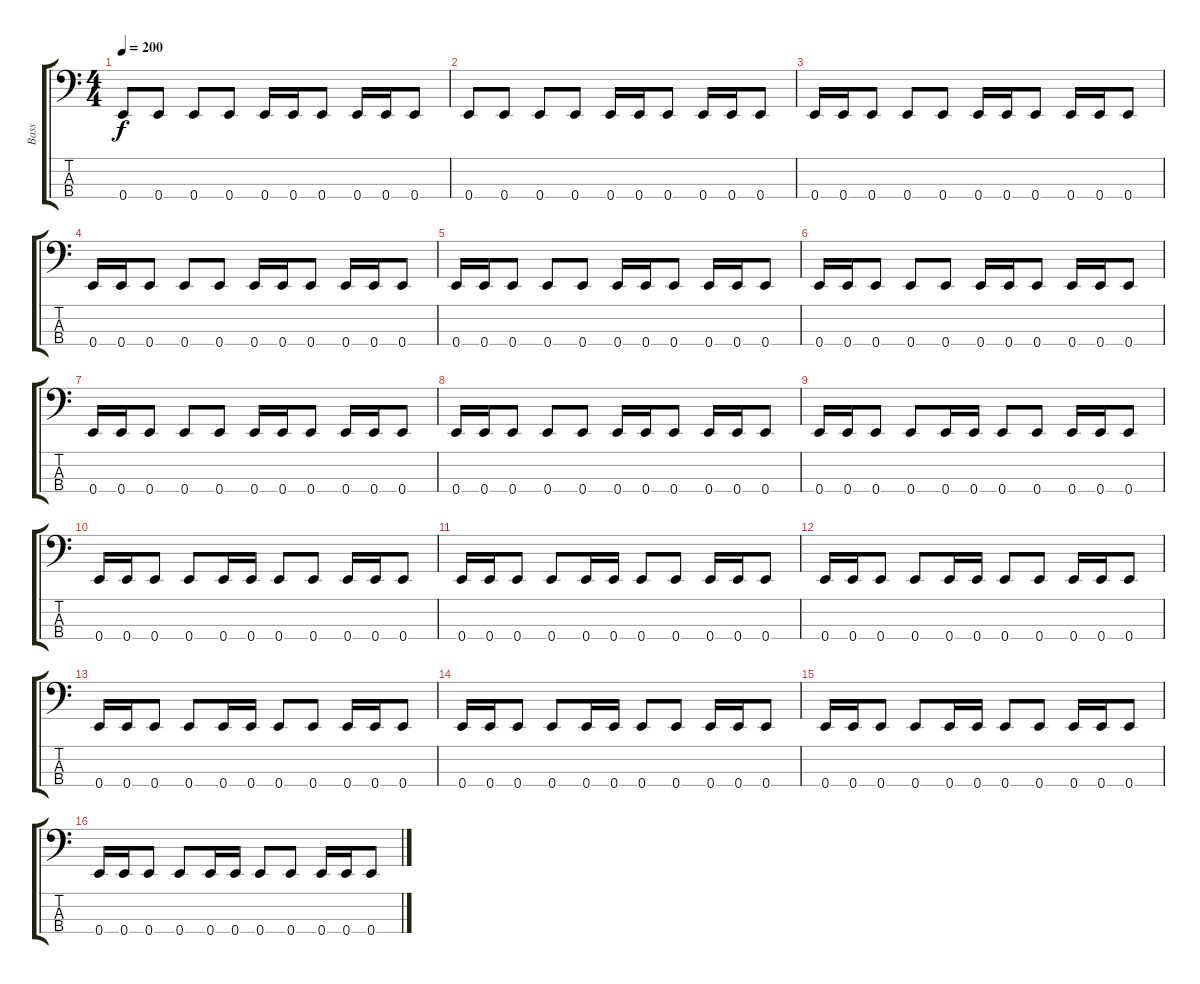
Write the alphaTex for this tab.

\track ("Bass" "Bass") {instrument electricbassfinger}
\staff {score tabs}
\tuning (G2 D2 A1 E1) {hide}
\ts (4 4)
\tempo 200
\clef f4
\ks c
0.4.8{dy f} 0.4.8 0.4.8 0.4.8 0.4.16 0.4.16 0.4.8 0.4.16 0.4.16 0.4.8 |
0.4.8 0.4.8 0.4.8 0.4.8 0.4.16 0.4.16 0.4.8 0.4.16 0.4.16 0.4.8 |
0.4.16 0.4.16 0.4.8 0.4.8 0.4.8 0.4.16 0.4.16 0.4.8 0.4.16 0.4.16 0.4.8 |
0.4.16 0.4.16 0.4.8 0.4.8 0.4.8 0.4.16 0.4.16 0.4.8 0.4.16 0.4.16 0.4.8 |
0.4.16 0.4.16 0.4.8 0.4.8 0.4.8 0.4.16 0.4.16 0.4.8 0.4.16 0.4.16 0.4.8 |
0.4.16 0.4.16 0.4.8 0.4.8 0.4.8 0.4.16 0.4.16 0.4.8 0.4.16 0.4.16 0.4.8 |
0.4.16 0.4.16 0.4.8 0.4.8 0.4.8 0.4.16 0.4.16 0.4.8 0.4.16 0.4.16 0.4.8 |
0.4.16 0.4.16 0.4.8 0.4.8 0.4.8 0.4.16 0.4.16 0.4.8 0.4.16 0.4.16 0.4.8 |
0.4.16 0.4.16 0.4.8 0.4.8 0.4.16 0.4.16 0.4.8 0.4.8 0.4.16 0.4.16 0.4.8 |
0.4.16 0.4.16 0.4.8 0.4.8 0.4.16 0.4.16 0.4.8 0.4.8 0.4.16 0.4.16 0.4.8 |
0.4.16 0.4.16 0.4.8 0.4.8 0.4.16 0.4.16 0.4.8 0.4.8 0.4.16 0.4.16 0.4.8 |
0.4.16 0.4.16 0.4.8 0.4.8 0.4.16 0.4.16 0.4.8 0.4.8 0.4.16 0.4.16 0.4.8 |
0.4.16 0.4.16 0.4.8 0.4.8 0.4.16 0.4.16 0.4.8 0.4.8 0.4.16 0.4.16 0.4.8 |
0.4.16 0.4.16 0.4.8 0.4.8 0.4.16 0.4.16 0.4.8 0.4.8 0.4.16 0.4.16 0.4.8 |
0.4.16 0.4.16 0.4.8 0.4.8 0.4.16 0.4.16 0.4.8 0.4.8 0.4.16 0.4.16 0.4.8 |
0.4.16 0.4.16 0.4.8 0.4.8 0.4.16 0.4.16 0.4.8 0.4.8 0.4.16 0.4.16 0.4.8
